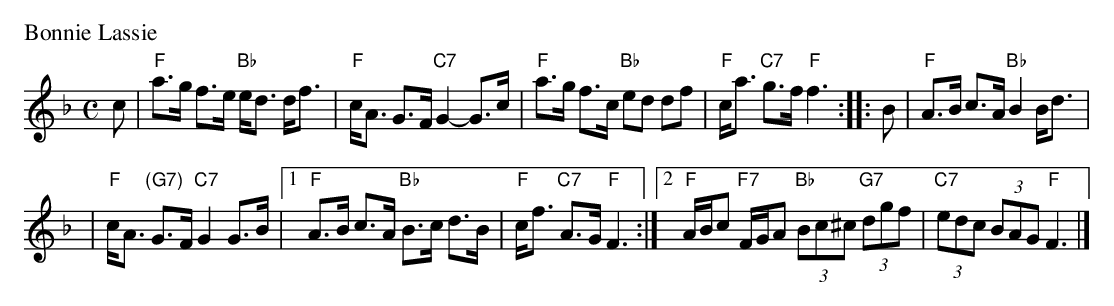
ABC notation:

X:1
P: Bonnie Lassie
M: C
L: 1/8
K: F
c \
| "F"a>g f>e "Bb"e<d d<f | "F"c<A G>F "C7"G2- G>c \
|  "F"a>g f>c "Bb"ed df | "F"c<a "C7"g>f "F"f3 :: B | "F"A>B c>A "Bb"B2 B<d |
| "F"c<A "(G7)"G>F "C7"G2 G>B \
|1 "F"A>B c>A "Bb"B>c d>B | "F"c<f "C7"A>G "F"F3 \
:|2"F"A/B/c "F7"F/G/A "Bb"(3Bc^c "G7"(3dgf | "C7"(3edc (3BAG "F"F3 |]
